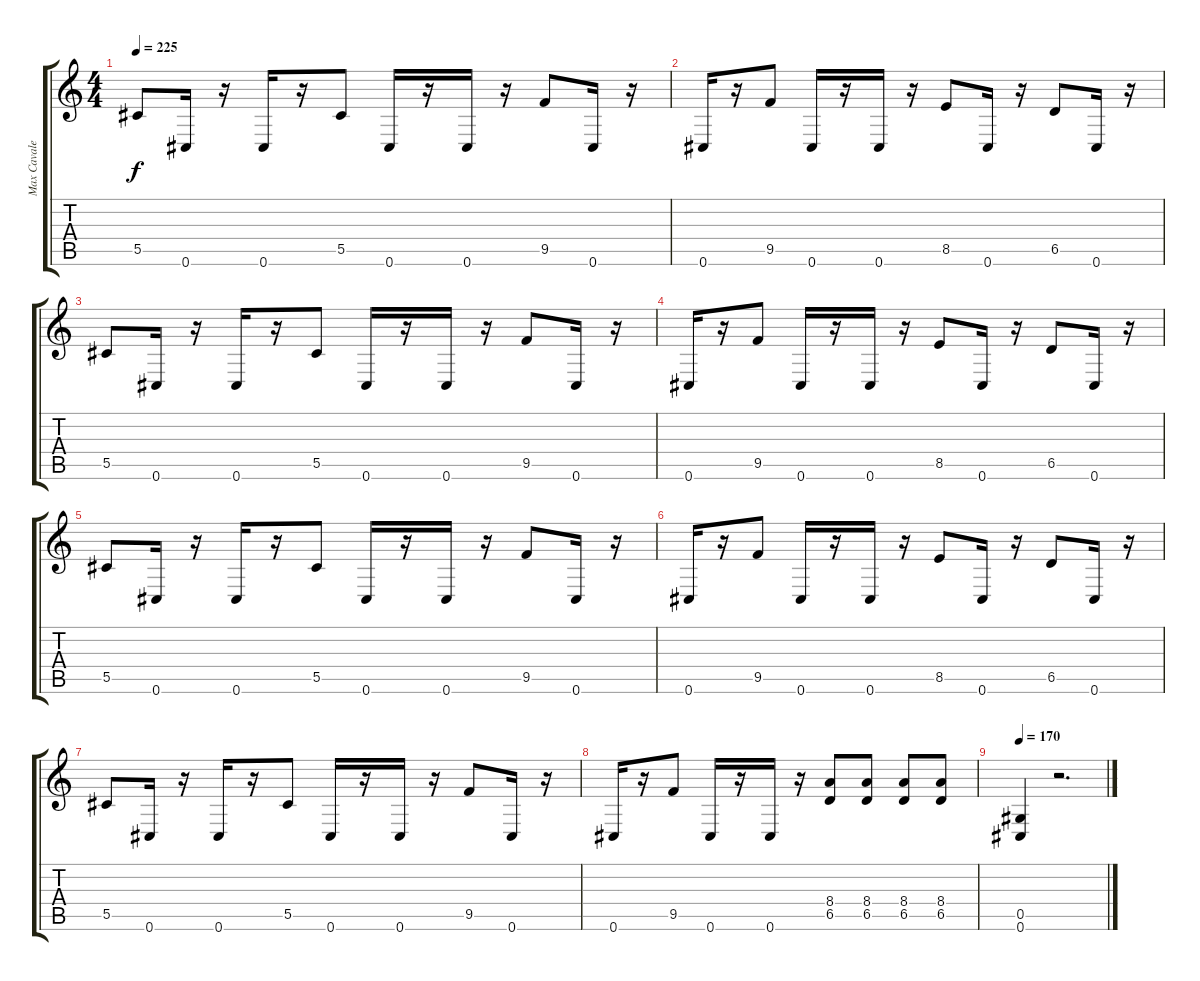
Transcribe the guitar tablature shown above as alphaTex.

\track ("Max Cavalera" "Max Cavale") {instrument overdrivenguitar}
\staff {score tabs}
\tuning (Eb4 Bb3 Gb3 Db3 Ab2 Db2) {hide}
\ts (4 4)
\tempo 225
\clef g2
\ks c
5.5.8{dy f} 0.6.16 r.16 0.6.16 r.16 5.5.8 0.6.16 r.16 0.6.16 r.16 9.5.8 0.6.16 r.16 |
0.6.16 r.16 9.5.8 0.6.16 r.16 0.6.16 r.16 8.5.8 0.6.16 r.16 6.5.8 0.6.16 r.16 |
5.5.8 0.6.16 r.16 0.6.16 r.16 5.5.8 0.6.16 r.16 0.6.16 r.16 9.5.8 0.6.16 r.16 |
0.6.16 r.16 9.5.8 0.6.16 r.16 0.6.16 r.16 8.5.8 0.6.16 r.16 6.5.8 0.6.16 r.16 |
5.5.8 0.6.16 r.16 0.6.16 r.16 5.5.8 0.6.16 r.16 0.6.16 r.16 9.5.8 0.6.16 r.16 |
0.6.16 r.16 9.5.8 0.6.16 r.16 0.6.16 r.16 8.5.8 0.6.16 r.16 6.5.8 0.6.16 r.16 |
5.5.8 0.6.16 r.16 0.6.16 r.16 5.5.8 0.6.16 r.16 0.6.16 r.16 9.5.8 0.6.16 r.16 |
0.6.16 r.16 9.5.8 0.6.16 r.16 0.6.16 r.16 (8.4 6.5).8 (8.4 6.5).8 (8.4 6.5).8 (8.4 6.5).8 |
\tempo 170
(0.5 0.6).4 r.2{d}
